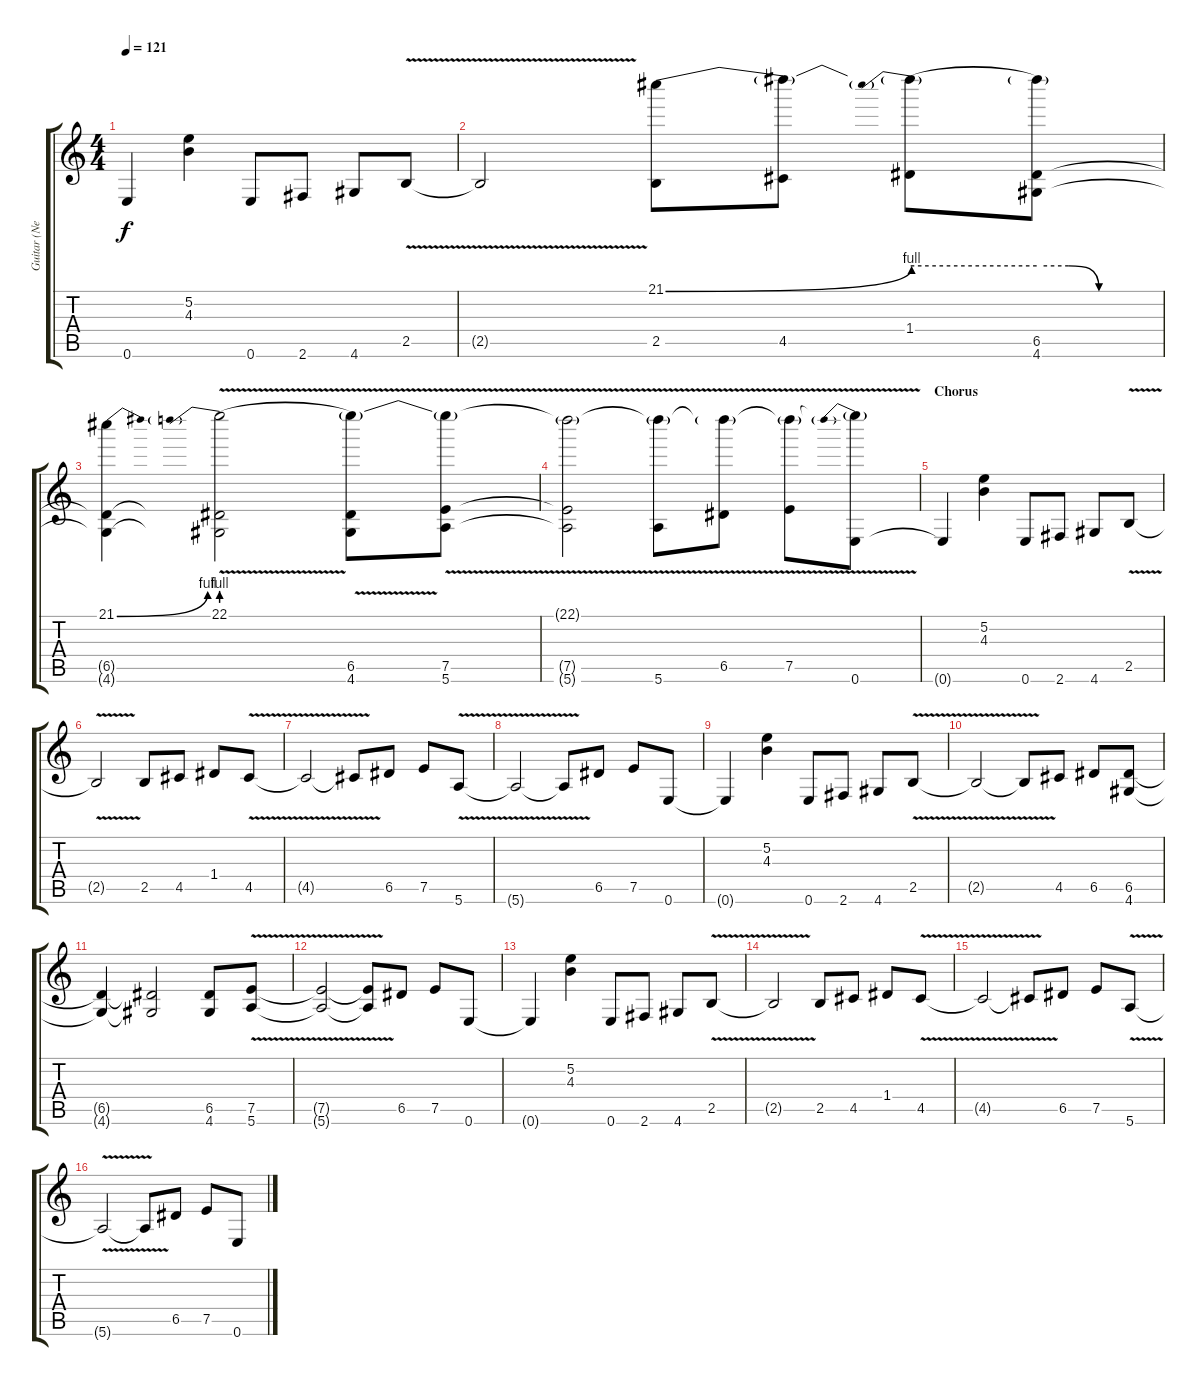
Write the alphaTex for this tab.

\track ("Guitar (Neal Schon)" "Guitar (Ne") {instrument distortionguitar}
\staff {score tabs}
\tuning (E4 B3 G3 D3 A2 E2) {hide}
\ts (4 4)
\tempo 121
\clef g2
\ks c
0.6{t}.4{dy f} (5.2 4.3).4 0.6.8 2.6.8 4.6.8 2.5{v}.8 |
2.5{v t}.2 (21.1{be (bend 0 0 60 4)} 2.5).8 (21.1{t} 4.5).8 (21.1{be (prebend 0 4 60 4) t} 1.4).8 (21.1{be (custom 0 4 15 4 30 0 60 0) t} 6.5 4.6).8 |
(21.1{be (bend 0 0 60 4)} 6.5{t} 4.6{t}).4 (22.1{be (prebend 0 4 60 4) v} 6.5{t} 4.6{t}).2 (22.1{v t} 6.5 4.6).8 (22.1{v t} 7.5 5.6).8 |
(22.1{v t} 7.5{t} 5.6{t}).2 (22.1{v t} 5.6).8 (22.1{v t} 6.5).8 (22.1{v t} 7.5).8 (22.1{be (prebend 0 4 60 4) t} 0.6).8 |
\section ("" "Chorus")
0.6{t}.4 (5.2 4.3).4 0.6.8 2.6.8 4.6.8 2.5{v}.8 |
2.5{v t}.2 2.5.8 4.5.8 1.4.8 4.5{v}.8 |
4.5{v t}.2 4.5{v t}.8 6.5.8 7.5.8 5.6{v}.8 |
5.6{v t}.2 5.6{v t}.8 6.5.8 7.5.8 0.6.8 |
0.6{t}.4 (5.2 4.3).4 0.6.8 2.6.8 4.6.8 2.5{v}.8 |
2.5{v t}.2 2.5{v t}.8 4.5.8 6.5.8 (6.5 4.6).8 |
(6.5{t} 4.6{t}).4 (6.5{t} 4.6{t}).2 (6.5 4.6).8 (7.5{v} 5.6).8 |
(7.5{v t} 5.6{t}).2 (7.5{v t} 5.6{t}).8 6.5.8 7.5.8 0.6.8 |
0.6{t}.4 (5.2 4.3).4 0.6.8 2.6.8 4.6.8 2.5{v}.8 |
2.5{v t}.2 2.5.8 4.5.8 1.4.8 4.5{v}.8 |
4.5{v t}.2 4.5{v t}.8 6.5.8 7.5.8 5.6{v}.8 |
5.6{v t}.2 5.6{v t}.8 6.5.8 7.5.8 0.6.8
